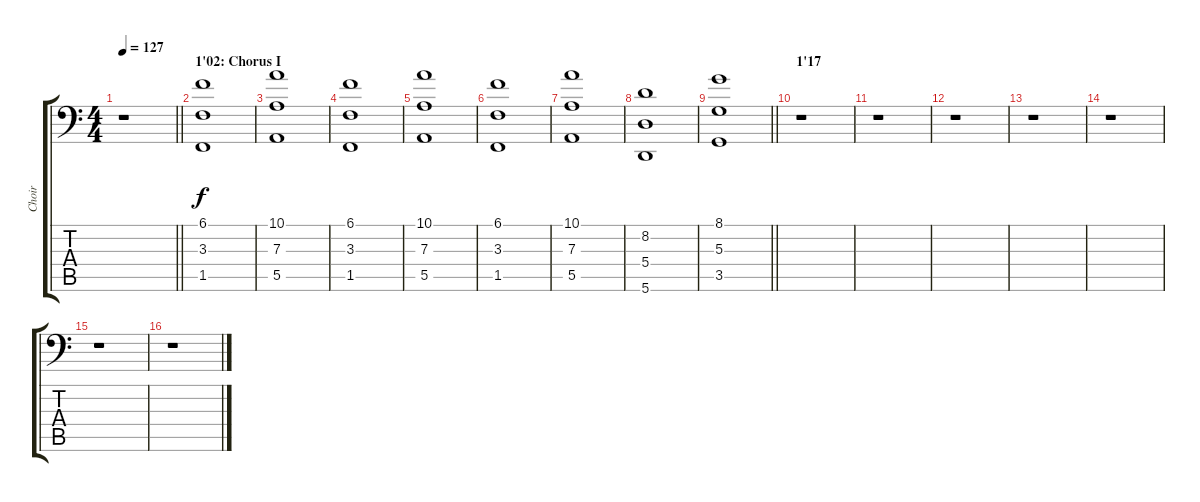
\track ("Choir" "Choir") {instrument choiraahs}
\staff {score tabs}
\tuning (B3 Gb3 D3 A2 E2 A1) {hide}
\ts (4 4)
\tempo 127
\clef f4
\barLineRight lightlight
\ks c
r.1{dy f} |
\section ("" "1'02: Chorus I")
(6.1 3.3 1.5).1{volume 6} |
(10.1 7.3 5.5).1 |
(6.1 3.3 1.5).1 |
(10.1 7.3 5.5).1 |
(6.1 3.3 1.5).1 |
(10.1 7.3 5.5).1 |
(8.2 5.4 5.6).1 |
\barLineRight lightlight
(8.1 5.3 3.5).1 |
\section ("" "1'17")
r.1 |
r.1 |
r.1 |
r.1 |
r.1 |
r.1 |
r.1
